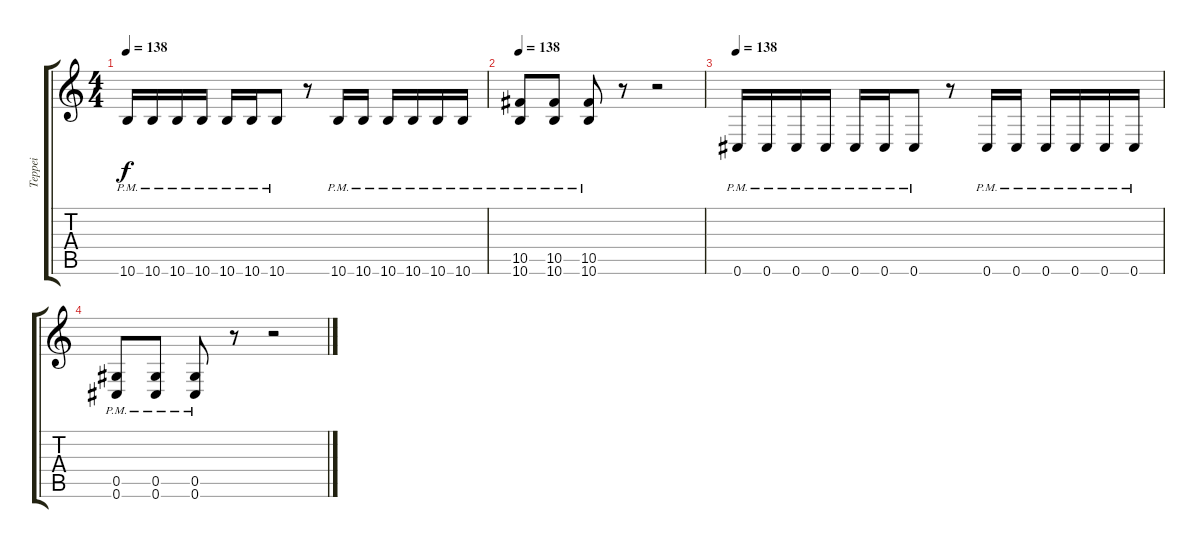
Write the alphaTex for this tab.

\track ("Teppei" "Teppei") {instrument overdrivenguitar}
\staff {score tabs}
\tuning (Eb4 Bb3 Gb3 Db3 Ab2 Db2) {hide}
\ts (4 4)
\tempo 138
\clef g2
\ks c
10.6{pm}.16{dy f} 10.6{pm}.16 10.6{pm}.16 10.6{pm}.16 10.6{pm}.16 10.6{pm}.16 10.6{pm}.8 r.8 10.6{pm}.16 10.6{pm}.16 10.6{pm}.16 10.6{pm}.16 10.6{pm}.16 10.6{pm}.16 |
\tempo 138
(10.5{pm} 10.6{pm}).8 (10.5{pm} 10.6{pm}).8 (10.5{pm} 10.6{pm}).8 r.8 r.2 |
\tempo 138
0.6{pm}.16 0.6{pm}.16 0.6{pm}.16 0.6{pm}.16 0.6{pm}.16 0.6{pm}.16 0.6{pm}.8 r.8 0.6{pm}.16 0.6{pm}.16 0.6{pm}.16 0.6{pm}.16 0.6{pm}.16 0.6{pm}.16 |
(0.5{pm} 0.6{pm}).8 (0.5{pm} 0.6{pm}).8 (0.5{pm} 0.6{pm}).8 r.8 r.2
